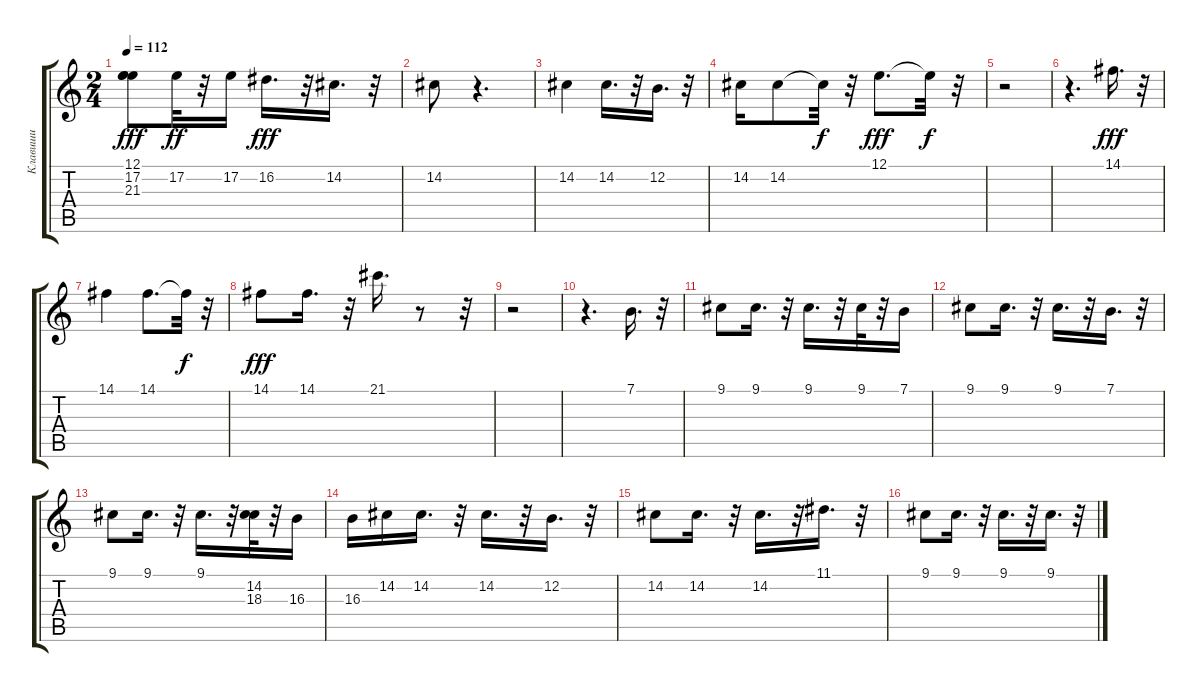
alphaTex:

\track ("Клавиши" "Клавиши") {instrument fx5brightness}
\staff {score tabs}
\tuning (E4 B3 G3 D3 A2 E2) {hide}
\ts (2 4)
\tempo 112
\clef g2
\ks c
(12.1 17.2 21.3).8{dy fff} 17.2.32{dy ff} r.32 17.2.16 16.2.16{d dy fff} r.32 14.2.16{d} r.32 |
14.2.8 r.4{d} |
14.2.4 14.2.16{d} r.32 12.2.16{d} r.32 |
14.2.16 14.2.8 14.2{t}.32{dy f} r.32 12.1.8{d dy fff} 12.1{t}.32{dy f} r.32 |
r.2 |
r.4{d} 14.1.16{d dy fff} r.32 |
14.1.4 14.1.8{d} 14.1{t}.32{dy f} r.32 |
14.1.8{dy fff} 14.1.16{d} r.32 21.1.16{d} r.8 r.32 |
r.2 |
r.4{d} 7.1.16{d volume 15} r.32 |
9.1.8 9.1.16{d} r.32 9.1.16{d} r.32 9.1.32 r.32 7.1.16 |
9.1.8 9.1.16{d} r.32 9.1.16{d} r.32 7.1.16{d} r.32 |
9.1.8 9.1.16{d} r.32 9.1.16{d} r.32 (14.2 18.3).32 r.32 16.3.16 |
16.3.16 14.2.16 14.2.16{d} r.32 14.2.16{d} r.32 12.2.16{d} r.32 |
14.2.8 14.2.16{d} r.32 14.2.16{d} r.32 11.1.16{d} r.32 |
9.1.8 9.1.16{d} r.32 9.1.16{d} r.32 9.1.16{d} r.32
